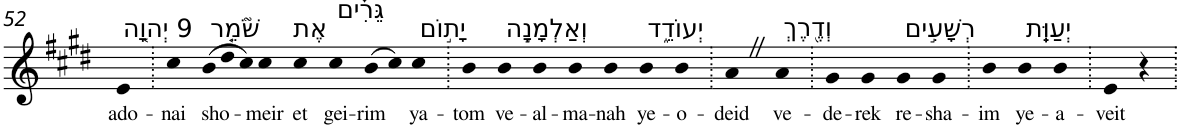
**kern	**text
*part1	*part1
*staff1	*staff1
*I"Piano	*
*I'Pno	*
!!LO:PB:g=z
*clefG2	*
*k[f#c#g#d#]	*
*E:	*
=52	=52
!LO:TX:a:t=9 יְהוָ֤ה	!
!	!LO:LY:b
4e	ado-
=53.	=53.
!	!LO:LY:b
4cc#	-nai
*Xtuplet	*
!LO:TX:a:t=שֹׁ֘מֵ֤ר	!
!	!LO:LY:b
(>12b	sho-
12dd#	.
12cc#)	.
!	!LO:LY:b
4cc#	-meir
!LO:TX:a:t=אֶת	!
!	!LO:LY:b
4cc#	et
!LO:TX:a:t=גֵּרִ֗ים	!
!	!LO:LY:b
4cc#	gei-
!	!LO:LY:b
(>8b	-rim
8cc#)	.
!LO:TX:a:t=יָת֣וֹם	!
!	!LO:LY:b
4cc#	ya-
=54.	=54.
!	!LO:LY:b
4b	-tom
!LO:TX:a:t=וְאַלְמָנָ֣ה	!
!	!LO:LY:b
4b	ve-
!	!LO:LY:b
4b	-al-
!	!LO:LY:b
4b	-ma-
!	!LO:LY:b
4b	-nah
!LO:TX:a:t=יְעוֹדֵ֑ד	!
!	!LO:LY:b
4b	ye-
!	!LO:LY:b
4b	-o-
=55.	=55.
!	!LO:LY:b
4aZ	-deid
!LO:TX:a:t=וְדֶ֖רֶךְ	!
!	!LO:LY:b
4a	ve-
=56.	=56.
!	!LO:LY:b
4g#	-de-
!	!LO:LY:b
4g#	-rek
!LO:TX:a:t=רְשָׁעִ֣ים	!
!	!LO:LY:b
4g#	re-
!	!LO:LY:b
4g#	-sha-
=57.	=57.
!	!LO:LY:b
4b	-im
!LO:TX:a:t=יְעַוֵּֽת	!
!	!LO:LY:b
4b	ye-
!	!LO:LY:b
4b	-a-
=58.	=58.
!	!LO:LY:b
4e	-veit
4r	.
=.	=.
*-	*-
